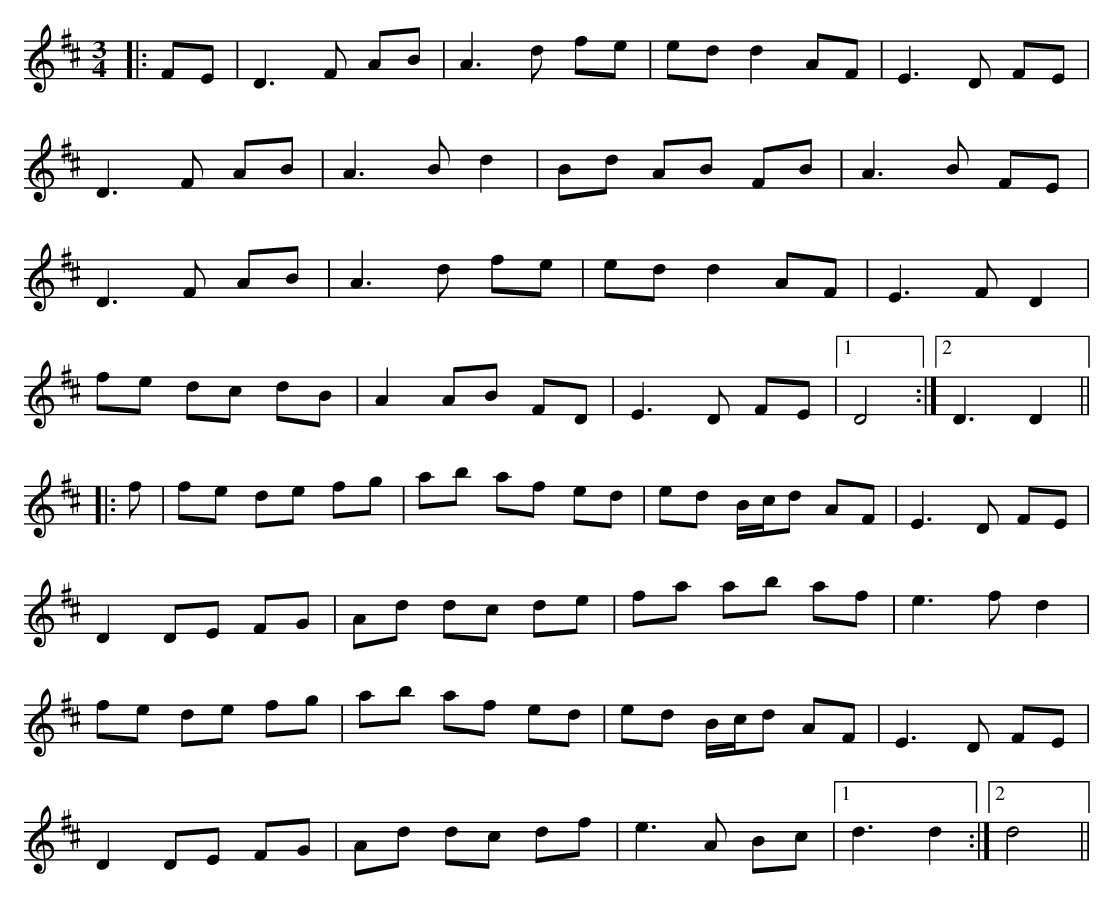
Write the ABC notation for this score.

X:1
M:3/4
K:D
|:FE|D3F AB|A3d fe|ed d2 AF|E3D FE|
D3F AB|A3B d2|Bd AB FB|A3B FE|
D3F AB|A3d fe|ed d2 AF|E3F D2|
fe dc dB|A2 AB FD|E3D FE|1 D4:|2 D3D2||
|:f|fe de fg|ab af ed|ed B/c/d AF|E3D FE|
D2 DE FG|Ad dc de|fa ab af|e3f d2|
fe de fg|ab af ed|ed B/c/d AF|E3D FE|
D2 DE FG|Ad dc df|e3A Bc|1 d3d2:|2 d4||
